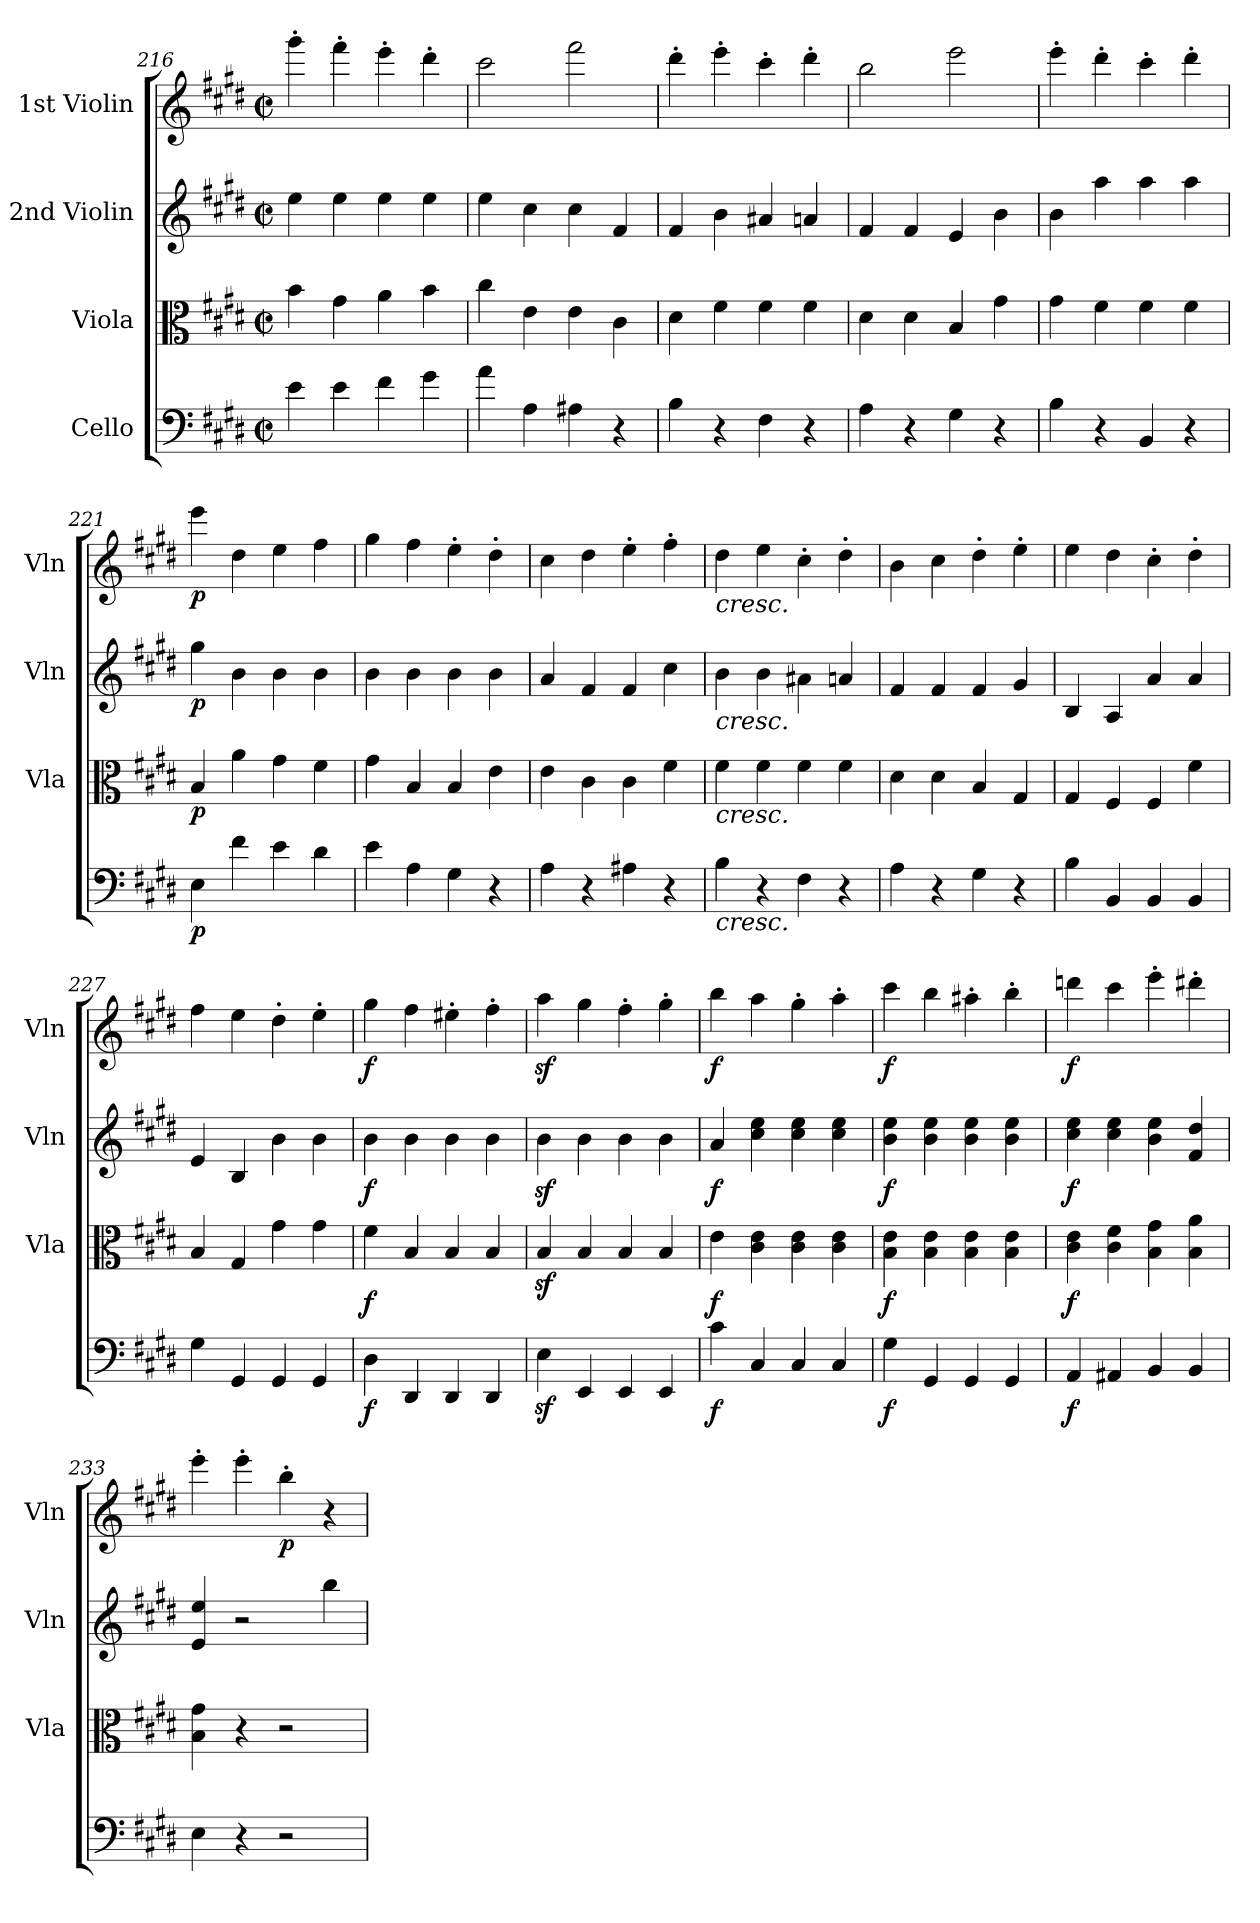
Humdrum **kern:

**kern	**dynam	**kern	**dynam	**kern	**dynam	**kern	**dynam
*part4	*part4	*part3	*part3	*part2	*part2	*part1	*part1
*staff4	*staff4	*staff3	*staff3	*staff2	*staff2	*staff1	*staff1
*I"Cello	*	*I"Viola	*	*I"2nd Violin	*	*I"1st Violin	*
*	*	*I'Vla	*	*I'Vln	*	*I'Vln	*
*clefF4	*	*clefC3	*	*clefG2	*	*clefG2	*
*k[f#c#g#d#]	*	*k[f#c#g#d#]	*	*k[f#c#g#d#]	*	*k[f#c#g#d#]	*
*E:	*	*E:	*	*E:	*	*E:	*
*M2/2	*	*M2/2	*	*M2/2	*	*M2/2	*
*met(c|)	*	*met(c|)	*	*met(c|)	*	*met(c|)	*
=216	=216	=216	=216	=216	=216	=216	=216
4e\	.	4b\	.	4ee\	.	4ggg#'\	.
4e\	.	4g#\	.	4ee\	.	4fff#'\	.
4f#\	.	4a\	.	4ee\	.	4eee'\	.
4g#\	.	4b\	.	4ee\	.	4ddd#'\	.
=217	=217	=217	=217	=217	=217	=217	=217
4a\	.	4cc#\	.	4ee\	.	2ccc#\	.
4A\	.	4e\	.	4cc#\	.	.	.
4A#X\	.	4e\	.	4cc#\	.	2fff#\	.
4r	.	4c#\	.	4f#/	.	.	.
=218	=218	=218	=218	=218	=218	=218	=218
4B\	.	4d#\	.	4f#/	.	4ddd#'\	.
4r	.	4f#\	.	4b\	.	4eee'\	.
4F#\	.	4f#\	.	4a#X/	.	4ccc#'\	.
4r	.	4f#\	.	4an/	.	4ddd#'\	.
=219	=219	=219	=219	=219	=219	=219	=219
4A\	.	4d#\	.	4f#/	.	2bb\	.
4r	.	4d#\	.	4f#/	.	.	.
4G#\	.	4B/	.	4e/	.	2eee\	.
4r	.	4g#\	.	4b\	.	.	.
=220	=220	=220	=220	=220	=220	=220	=220
4B\	.	4g#\	.	4b\	.	4eee'\	.
4r	.	4f#\	.	4aa\	.	4ddd#'\	.
4BB/	.	4f#\	.	4aa\	.	4ccc#'\	.
4r	.	4f#\	.	4aa\	.	4ddd#'\	.
!!LO:LB:g=z
=221	=221	=221	=221	=221	=221	=221	=221
!	!LO:DY:b	!	!LO:DY:b	!	!LO:DY:b	!	!LO:DY:b
4E\	p	4B/	p	4gg#\	p	4eee\	p
4f#\	.	4a\	.	4b\	.	4dd#\	.
4e\	.	4g#\	.	4b\	.	4ee\	.
4d#\	.	4f#\	.	4b\	.	4ff#\	.
=222	=222	=222	=222	=222	=222	=222	=222
4e\	.	4g#\	.	4b\	.	4gg#\	.
4A\	.	4B/	.	4b\	.	4ff#\	.
4G#\	.	4B/	.	4b\	.	4ee'\	.
4r	.	4e\	.	4b\	.	4dd#'\	.
=223	=223	=223	=223	=223	=223	=223	=223
4A\	.	4e\	.	4a/	.	4cc#\	.
4r	.	4c#\	.	4f#/	.	4dd#\	.
4A#X\	.	4c#\	.	4f#/	.	4ee'\	.
4r	.	4f#\	.	4cc#\	.	4ff#'\	.
=224	=224	=224	=224	=224	=224	=224	=224
!	!	!	!	!	!	!LO:TX:b:i:t=cresc.	!
!	!	!	!	!LO:TX:b:i:t=cresc.	!	!	!
!	!	!LO:TX:b:i:t=cresc.	!	!	!	!	!
!LO:TX:b:i:t=cresc.	!	!	!	!	!	!	!
4B\	.	4f#\	.	4b\	.	4dd#\	.
4r	.	4f#\	.	4b\	.	4ee\	.
4F#\	.	4f#\	.	4a#X\	.	4cc#'\	.
4r	.	4f#\	.	4an/	.	4dd#'\	.
!!LO:LB:g=z
=225	=225	=225	=225	=225	=225	=225	=225
4A\	.	4d#\	.	4f#/	.	4b\	.
4r	.	4d#\	.	4f#/	.	4cc#\	.
4G#\	.	4B/	.	4f#/	.	4dd#'\	.
4r	.	4G#/	.	4g#/	.	4ee'\	.
=226	=226	=226	=226	=226	=226	=226	=226
4B\	.	4G#/	.	4B/	.	4ee\	.
4BB/	.	4F#/	.	4A/	.	4dd#\	.
4BB/	.	4F#/	.	4a/	.	4cc#'\	.
4BB/	.	4f#\	.	4a/	.	4dd#'\	.
=227	=227	=227	=227	=227	=227	=227	=227
4G#\	.	4B/	.	4e/	.	4ff#\	.
4GG#/	.	4G#/	.	4B/	.	4ee\	.
4GG#/	.	4g#\	.	4b\	.	4dd#'\	.
4GG#/	.	4g#\	.	4b\	.	4ee'\	.
=228	=228	=228	=228	=228	=228	=228	=228
!	!LO:DY:b	!	!LO:DY:b	!	!LO:DY:b	!	!LO:DY:b
4D#\	f	4f#\	f	4b\	f	4gg#\	f
4DD#/	.	4B/	.	4b\	.	4ff#\	.
4DD#/	.	4B/	.	4b\	.	4ee#X'\	.
4DD#/	.	4B/	.	4b\	.	4ff#'\	.
=229	=229	=229	=229	=229	=229	=229	=229
4Ez<\	.	4Bz</	.	4bz<\	.	4aaz<\	.
4EE/	.	4B/	.	4b\	.	4gg#\	.
4EE/	.	4B/	.	4b\	.	4ff#'\	.
4EE/	.	4B/	.	4b\	.	4gg#'\	.
=230	=230	=230	=230	=230	=230	=230	=230
!	!LO:DY:b	!	!LO:DY:b	!	!LO:DY:b	!	!LO:DY:b
4c#\	f	4e\	f	4a/	f	4bb\	f
4C#/	.	4c#\ 4e\	.	4cc#\ 4ee\	.	4aa\	.
4C#/	.	4c#\ 4e\	.	4cc#\ 4ee\	.	4gg#'\	.
4C#/	.	4c#\ 4e\	.	4cc#\ 4ee\	.	4aa'\	.
=231	=231	=231	=231	=231	=231	=231	=231
!	!LO:DY:b	!	!LO:DY:b	!	!LO:DY:b	!	!LO:DY:b
4G#\	f	4B\ 4e\	f	4b\ 4ee\	f	4ccc#\	f
4GG#/	.	4B\ 4e\	.	4b\ 4ee\	.	4bb\	.
4GG#/	.	4B\ 4e\	.	4b\ 4ee\	.	4aa#X'\	.
4GG#/	.	4B\ 4e\	.	4b\ 4ee\	.	4bb'\	.
!!LO:PB:g=z
=232	=232	=232	=232	=232	=232	=232	=232
!	!LO:DY:b	!	!LO:DY:b	!	!LO:DY:b	!	!LO:DY:b
4AA/	f	4c#\ 4e\	f	4cc#\ 4ee\	f	4dddn\	f
4AA#X/	.	4c#\ 4f#\	.	4cc#\ 4ee\	.	4ccc#\	.
4BB/	.	4B\ 4g#\	.	4b\ 4ee\	.	4eee'\	.
4BB/	.	4B\ 4a\	.	4f#/ 4dd#/	.	4ddd#X'\	.
=233	=233	=233	=233	=233	=233	=233	=233
4E\	.	4B\ 4g#\	.	4e/ 4ee/	.	4eee'\	.
4r	.	4r	.	2r	.	4eee'\	.
!	!	!	!	!	!	!	!LO:DY:b
2r	.	2r	.	.	.	4bb'\	p
.	.	.	.	4bb\	.	4r	.
=	=	=	=	=	=	=	=
*-	*-	*-	*-	*-	*-	*-	*-
